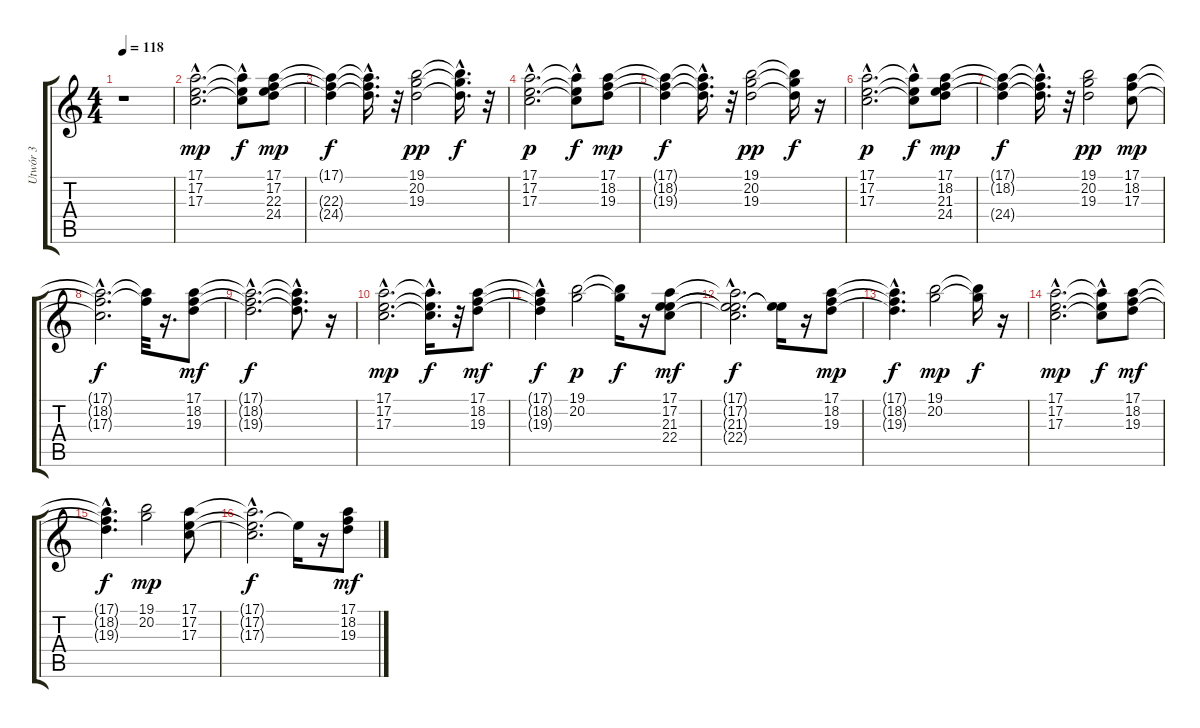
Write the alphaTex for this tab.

\track ("Utwór 3" "Utwór 3") {instrument rockorgan}
\staff {score tabs}
\tuning (E4 B3 G3 D3 A2 E2) {hide}
\ts (4 4)
\tempo 118
\clef g2
\ks c
r.1{dy f} |
(17.1{hac} 17.2{hac} 17.3{hac}).2{d dy mp} (17.1{hac t} 17.2{t} 17.3{hac t}).8{dy f} (17.1 17.2 22.3 24.4).8{dy mp} |
(17.1{t} 22.3{t} 24.4{t}).4{dy f} (17.1{hac t} 22.3{hac t} 24.4{hac t}).16{d} r.32 (19.1 20.2 19.3).2{dy pp} (19.1{t} 20.2{t} 19.3{hac t}).16{d dy f} r.32 |
(17.1{hac} 17.2{hac} 17.3{hac}).2{d dy p} (17.1{t} 17.2{hac t} 17.3{hac t}).8{dy f} (17.1 18.2 19.3).8{dy mp} |
(17.1{t} 18.2{t} 19.3{t}).4{dy f} (17.1{t} 18.2{hac t} 19.3{hac t}).16{d} r.32 (19.1 20.2 19.3).2{dy pp} (19.1{t} 20.2{t} 19.3{t}).16{dy f} r.16 |
(17.1{hac} 17.2{hac} 17.3{hac}).2{d dy p} (17.1{hac t} 17.2{t} 17.3{hac t}).8{dy f} (17.1 18.2 21.3 24.4).8{dy mp} |
(17.1{t} 18.2{t} 24.4{t}).4{dy f} (17.1{t} 18.2{hac t} 24.4{t}).16{d} r.32 (19.1 20.2 19.3).2{dy pp} (17.1 18.2 17.3).8{dy mp} |
(17.1{hac t} 18.2{hac t} 17.3{hac t}).2{d dy f} (17.1{t} 18.2{t}).32 r.16{d} (17.1 18.2 19.3).8{dy mf} |
(17.1{hac t} 18.2{hac t} 19.3{hac t}).2{d dy f} (17.1{hac t} 18.2{hac t} 19.3{hac t}).8{d} r.16 |
(17.1{hac} 17.2{hac} 17.3{hac}).2{d dy mp} (17.1{t} 17.2{hac t} 17.3{t}).16{d dy f} r.32 (17.1 18.2 19.3).8{dy mf} |
(17.1{t} 18.2{t} 19.3{hac t}).4{dy f} (19.1 20.2).2{dy p} (19.1{t} 20.2{t}).16{dy f} r.16 (17.1 17.2 21.3 22.4).8{dy mf} |
(17.1{t} 17.2{hac t} 21.3{hac t} 22.4{t}).2{d dy f} (17.2{t} 21.3{t}).16 r.16 (17.1 18.2 19.3).8{dy mp} |
(17.1{t} 18.2{t} 19.3{hac t}).4{d dy f} (19.1 20.2).2{dy mp} (19.1{t} 20.2{t}).16{dy f} r.16 |
(17.1{hac} 17.2{hac} 17.3{hac}).2{d dy mp} (17.1{t} 17.2{hac t} 17.3{hac t}).8{dy f} (17.1 18.2 19.3).8{dy mf} |
(17.1{t} 18.2{t} 19.3{hac t}).4{d dy f} (19.1 20.2).2{dy mp} (17.1 17.2 17.3).8 |
(17.1{hac t} 17.2{hac t} 17.3{hac t}).2{d dy f} 17.2{t}.16 r.16 (17.1 18.2 19.3).8{dy mf}
